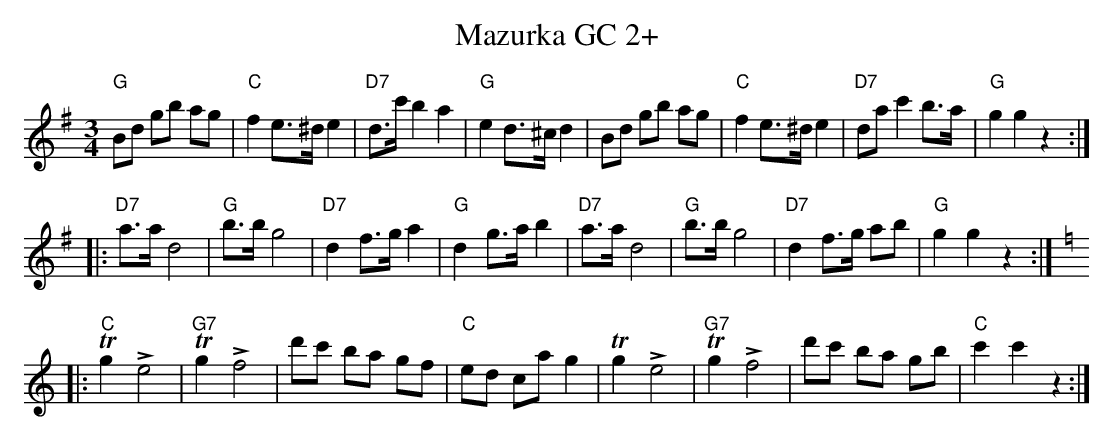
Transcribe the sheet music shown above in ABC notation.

X:1
T:Mazurka GC 2+
M:3/4
L:1/8
K:Gmaj
"G"Bd gb ag | "C"f2 e>^d e2 | "D7"d>c' b2a2 | "G"e2 d>^c d2 | Bd gb ag | "C"f2 e>^d e2 | "D7"da c'2 b>a | "G"g2g2z2 ::
"D7"a>a d4 | "G"b>b g4 | "D7"d2 f>g a2 | "G"d2 g>a b2 | "D7"a>a d4 | "G"b>b g4 | "D7"d2f>g ab | "G"g2g2 z2 :: [K:Cmaj]
"C"Tg2 !>!e4 |"G7" Tg2 !>!f4 | d'c' ba gf | "C"ed ca g2 | Tg2 !>!e4 | "G7"Tg2 !>!f4 | d'c' ba gb | "C"c'2c'2z2 :|
